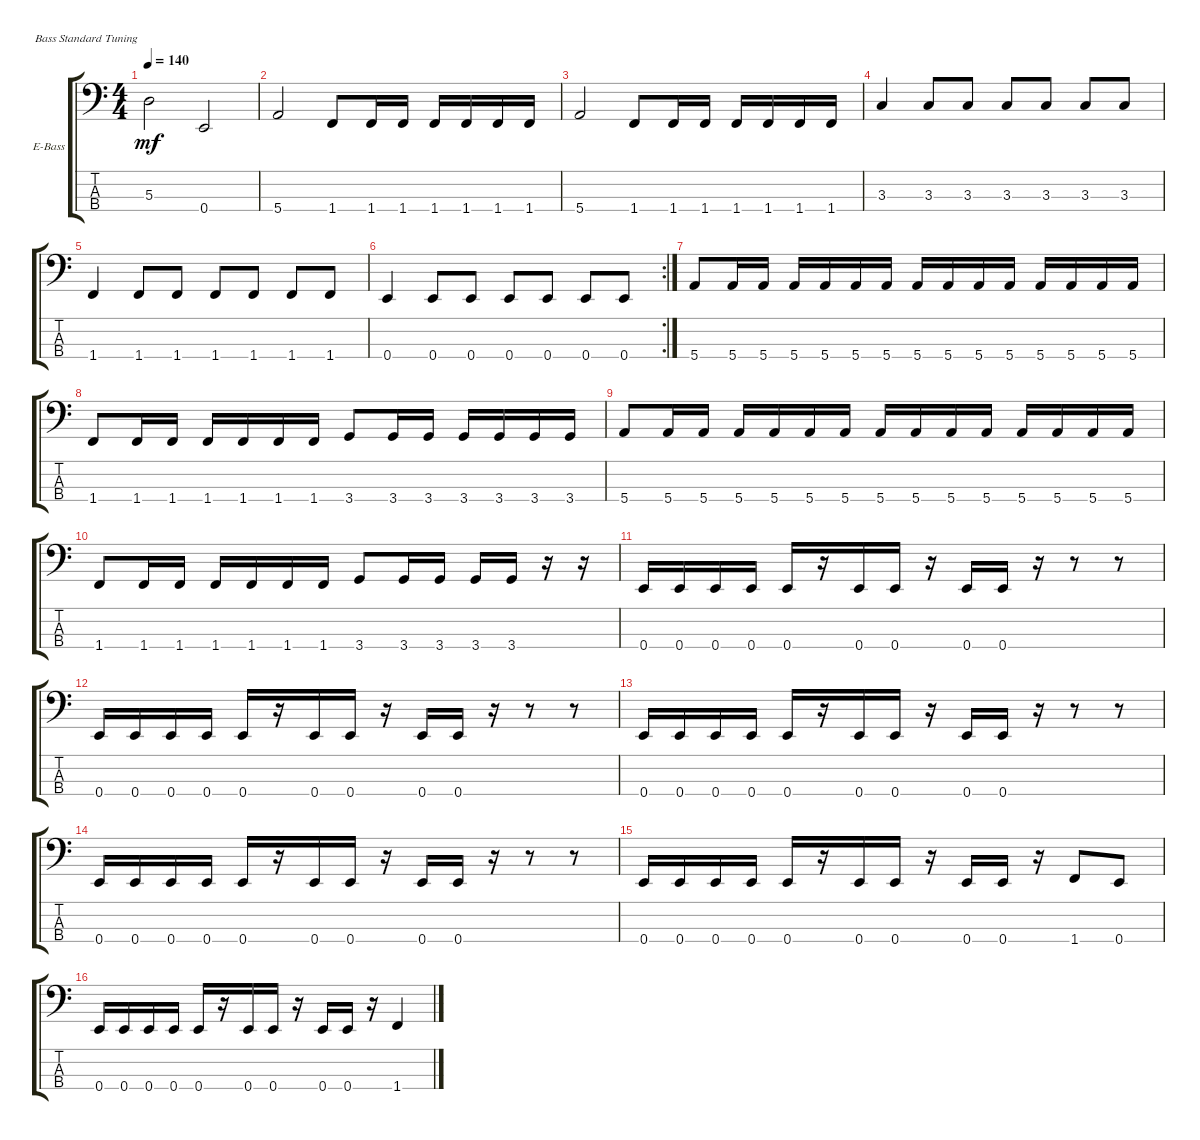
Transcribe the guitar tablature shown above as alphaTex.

\defaultSystemsLayout 4
\bracketExtendMode groupsimilarinstruments
\firstSystemTrackNameOrientation horizontal
\otherSystemsTrackNameOrientation horizontal
\track ("Тимонин" "E-Bass") {instrument electricbassfinger}
\staff {score tabs}
\tuning (G2 D2 A1 E1)
\ts (4 4)
\tempo 140
\clef f4
\scale
0.333333
\ks c
5.3.2{dy mf} 0.4.2 |
\scale
0.333333 5.4.2 1.4.8 1.4.16 1.4.16 1.4.16 1.4.16 1.4.16 1.4.16 |
\scale
0.333333 5.4.2 1.4.8 1.4.16 1.4.16 1.4.16 1.4.16 1.4.16 1.4.16 |
\scale
0.333333 3.3.4 3.3.8 3.3.8 3.3.8 3.3.8 3.3.8 3.3.8 |
\scale
0.322917 1.4.4 1.4.8 1.4.8 1.4.8 1.4.8 1.4.8 1.4.8 |
\rc 2
\scale
0.354167 0.4.4 0.4.8 0.4.8 0.4.8 0.4.8 0.4.8 0.4.8 |
\scale
0.322917 5.4.8 5.4.16 5.4.16 5.4.16 5.4.16 5.4.16 5.4.16 5.4.16 5.4.16 5.4.16 5.4.16 5.4.16 5.4.16 5.4.16 5.4.16 |
\scale
0.333333 1.4.8 1.4.16 1.4.16 1.4.16 1.4.16 1.4.16 1.4.16 3.4.8 3.4.16 3.4.16 3.4.16 3.4.16 3.4.16 3.4.16 |
\scale
0.333333 5.4.8 5.4.16 5.4.16 5.4.16 5.4.16 5.4.16 5.4.16 5.4.16 5.4.16 5.4.16 5.4.16 5.4.16 5.4.16 5.4.16 5.4.16 |
\scale
0.333333 1.4.8 1.4.16 1.4.16 1.4.16 1.4.16 1.4.16 1.4.16 3.4.8 3.4.16 3.4.16 3.4.16 3.4.16 r.16 r.16 |
\scale
0.333333 0.4.16 0.4.16 0.4.16 0.4.16 0.4.16 r.16 0.4.16 0.4.16 r.16 0.4.16 0.4.16 r.16 r.8 r.8 |
\scale
0.333333 0.4.16 0.4.16 0.4.16 0.4.16 0.4.16 r.16 0.4.16 0.4.16 r.16 0.4.16 0.4.16 r.16 r.8 r.8 |
\scale
0.333333 0.4.16 0.4.16 0.4.16 0.4.16 0.4.16 r.16 0.4.16 0.4.16 r.16 0.4.16 0.4.16 r.16 r.8 r.8 |
\scale
0.333333 0.4.16 0.4.16 0.4.16 0.4.16 0.4.16 r.16 0.4.16 0.4.16 r.16 0.4.16 0.4.16 r.16 r.8 r.8 |
\scale
0.333333 0.4.16 0.4.16 0.4.16 0.4.16 0.4.16 r.16 0.4.16 0.4.16 r.16 0.4.16 0.4.16 r.16 1.4.8 0.4.8 |
\scale
0.333333 0.4.16 0.4.16 0.4.16 0.4.16 0.4.16 r.16 0.4.16 0.4.16 r.16 0.4.16 0.4.16 r.16 1.4.4
